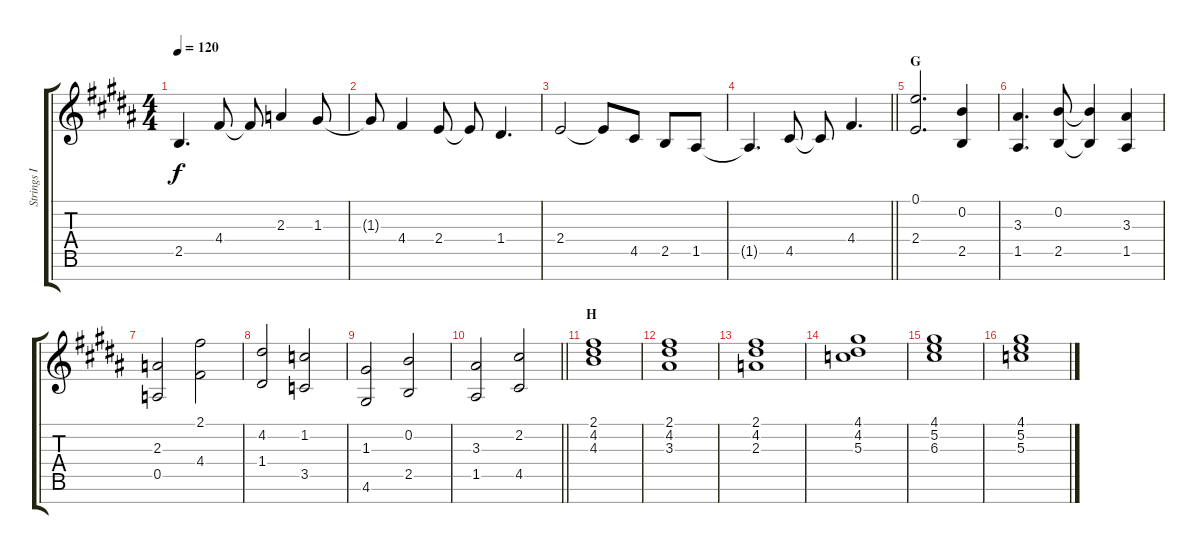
\track ("Strings I" "Strings I") {instrument stringensemble1}
\staff {score tabs}
\tuning (E5 B4 G4 D4 A3 E3 B2) {hide}
\ts (4 4)
\tempo 120
\clef g2
\ks b
2.5.4{d dy f} 4.4.8 4.4{t}.8 2.3.4 1.3.8 |
1.3{t}.8 4.4.4 2.4.8 2.4{t}.8 1.4.4{d} |
2.4.2 2.4{t}.8 4.5.8 2.5.8 1.5.8 |
\barLineRight lightlight
1.5{t}.4{d} 4.5.8 4.5{t}.8 4.4.4{d} |
\section ("" "G")
(0.1 2.4).2{d} (0.2 2.5).4 |
(3.3 1.5).4{d} (0.2 2.5).8 (0.2{t} 2.5{t}).4 (3.3 1.5).4 |
(2.3 0.5).2 (2.1 4.4).2 |
(4.2 1.4).2 (1.2 3.5).2 |
(1.3 4.6).2 (0.2 2.5).2 |
\barLineRight lightlight
(3.3 1.5).2 (2.2 4.5).2 |
\section ("" "H")
(2.1 4.2 4.3).1 |
(2.1 4.2 3.3).1 |
(2.1 4.2 2.3).1 |
(4.1 4.2 5.3).1 |
(4.1 5.2 6.3).1 |
(4.1 5.2 5.3).1
